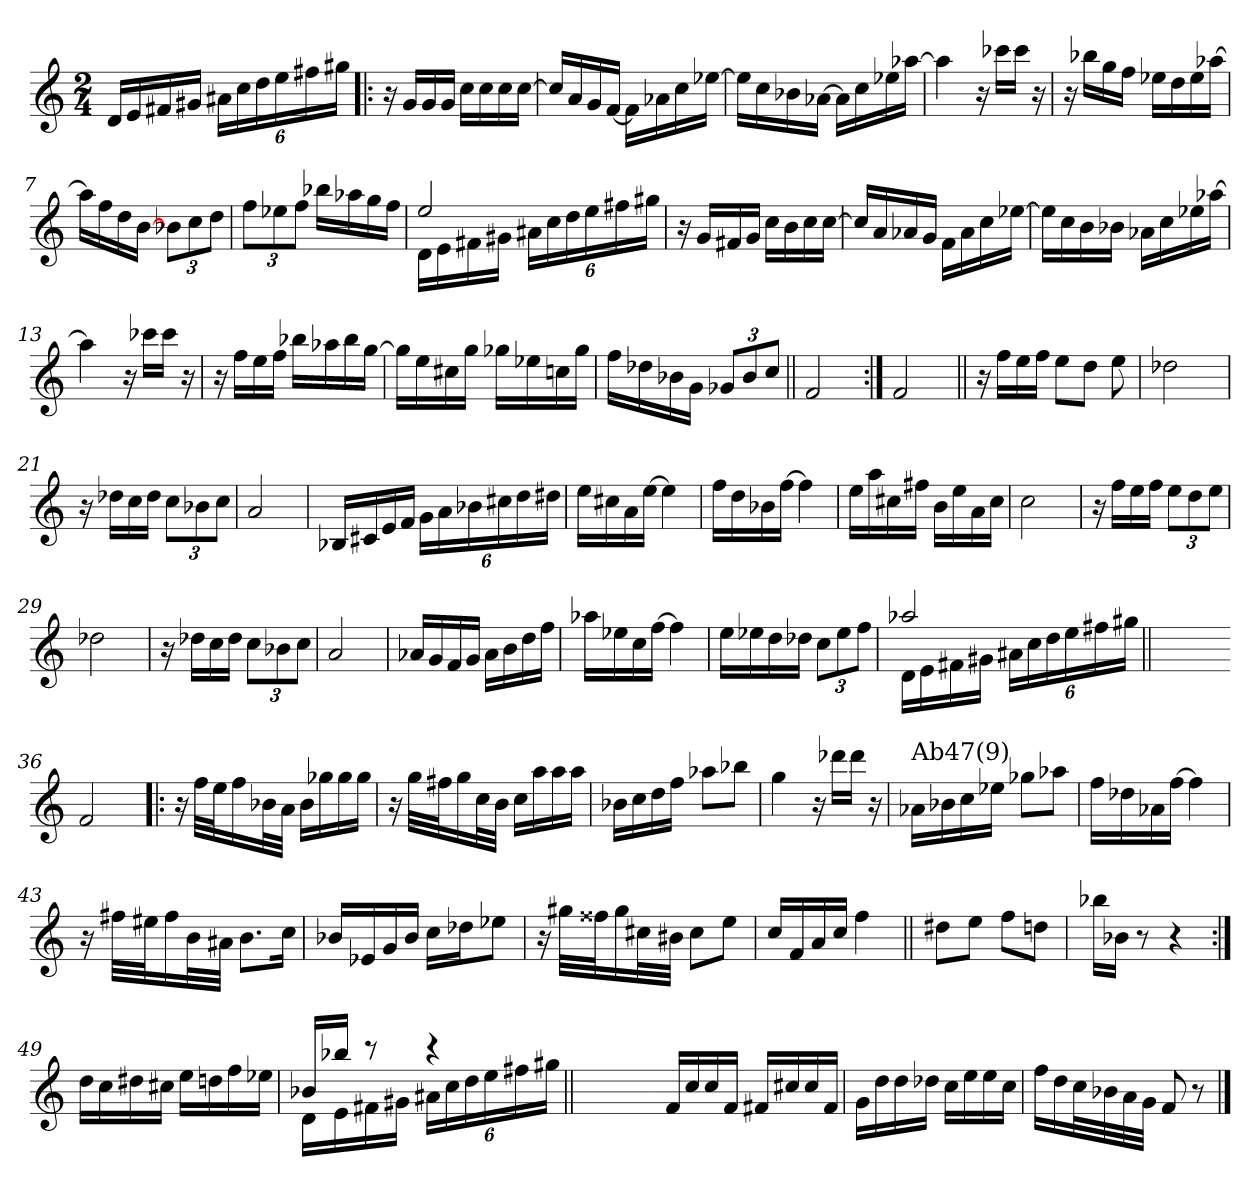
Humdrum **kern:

**kern
*part1
*staff1
*clefG2
*k[]
*C:
*M2/4
=1
16d/LL
16e/
16f#X/
16g#X/JJ
24a#X\LL
24cc\
24dd\
24ee\
24ff#X\
24gg#X\JJ
=2!|:
16r
16g/LL
16g/
16g/JJ
16cc\LL
16cc\
16cc\
[16cc\JJ
=3
16cc/LL]
16a/
16g/
[16f/JJ
16f\LL]
16a-X\
16cc\
[16ee-X\JJ
!!LO:LB:g=z
=4
16ee-\LL]
16cc\
16b-X\
[16a-X\JJ
16a-\LL]
16cc\
16ee-X\
[16aa-X\JJ
=5
4aa-\]
16r
16ccc-X\LL
16ccc-\JJ
16r
=6
16r
16bb-X\LL
16gg\
16ff\JJ
16ee-X\LL
16dd\
16ee-\
[16aa-X\JJ
=7
16aa-\LL]
16ff\
16dd\
[16b\JJ
12b-\L
12cc\
12dd\J
!!LO:LB:g=z
=8
12ff\L
12ee-X\
12ff\J
16bb-X\LL
16aa-X\
16gg\
16ff\JJ
=9
*^
2ee/	16d\LL
.	16e\
.	16f#X\
.	16g#X\JJ
.	24a#X\LL
.	24cc\
.	24dd\
.	24ee\
.	24ff#X\
.	24gg#X\JJ
*v	*v
=10
16r
16g/LL
16f#X/
16g/JJ
16cc\LL
16b\
16cc\
[16cc\JJ
=11
16cc/LL]
16a/
16a-X/
16g/JJ
16f\LL
16a-\
16cc\
[16ee-X\JJ
!!LO:LB:g=z
=12
16ee-\LL]
16cc\
16b\
16b-X\JJ
16a-X\LL
16cc\
16ee-X\
[16aa-X\JJ
=13
4aa-\]
16r
16ccc-X\LL
16ccc-\JJ
16r
=14
16r
16ff\LL
16ee\
16ff\JJ
16bb-X\LL
16aa-X\
16bb-\
[16gg\JJ
=15
16gg\LL]
16ee\
16cc#X\
16gg\JJ
16gg-X\LL
16ee-X\
16ccn\
16gg-\JJ
!!LO:LB:g=z
=16
16ff\LL
16dd-X\
16b-X\
16g\JJ
12g-X/L
12b-/
12cc/J
=17||
2f/
=18:|!
2f/
=19||
16r
16ff\LL
16ee\
16ff\JJ
8ee\L
8dd\J
8ee\
!!LO:LB:g=z
=20
2dd-X\
=21
16r
16dd-X\LL
16cc\
16dd-\JJ
12cc\L
12b-X\
12cc\J
=22
2a/
=23
16B-X/LL
16c#X/
16e/
16f/JJ
24g\LL
24a\
24b-X\
24cc#X\
24dd\
24dd#X\JJ
!!LO:LB:g=z
=24
16ee\LL
16cc#X\
16a\
[16ee\JJ
4ee\]
=25
16ff\LL
16dd\
16b-X\
[16ff\JJ
4ff\]
=26
16ee\LL
16aa\
16cc#X\
16ff#X\JJ
16b\LL
16ee\
16a\
16cc#\JJ
=27
2cc\
!!LO:LB:g=z
=28
16r
16ff\LL
16ee\
16ff\JJ
12ee\L
12dd\
12ee\J
=29
2dd-X\
=30
16r
16dd-X\LL
16cc\
16dd-\JJ
12cc\L
12b-X\
12cc\J
=31
2a/
!!LO:LB:g=z
=32
16a-X/LL
16g/
16f/
16g/JJ
16a-\LL
16b\
16dd\
16ff\JJ
=33
16aa-X\LL
16ee-X\
16cc\
[16ff\JJ
4ff\]
=34
16ee\LL
16ee-X\
16dd\
16dd-X\JJ
12cc\L
12ee-\
12ff\J
=35
*^
2aa-X/	16d\LL
.	16e\
.	16f#X\
.	16g#X\JJ
.	24a#X\LL
.	24cc\
.	24dd\
.	24ee\
.	24ff#X\
.	24gg#X\JJ
*v	*v
=35X1||
*stria0
2ryy
!!LO:PB:g=z
=36-
*stria5
2f/
=37!|:
16r
32ff\LLL
32ee\J
16ff\
32b-X\L
32a\JJJ
16b-\LL
16gg-X\
16gg-\
16gg-\JJ
=38
16r
32gg\LLL
32ff#X\J
16gg\
32cc\L
32b\JJJ
16cc\LL
16aa\
16aa\
16aa\JJ
=39
16b-X\LL
16cc\
16dd\
16ff\JJ
8aa-X\L
8bb-X\J
!!LO:LB:g=z
=40
4gg\
16r
16ddd-X\LL
16ddd-\JJ
16r
=41
!LO:TX:a:t=Ab47(9)
16a-X\LL
16b-X\
16cc\
16ee-X\JJ
8gg-X\L
8aa-X\J
=42
16ff\LL
16dd-X\
16a-X\
[16ff\JJ
4ff\]
=43
16r
32ff#X\LLL
32ee#X\J
16ff#\
32b\L
32a#X\JJJ
8.b\L
16cc\Jk
!!LO:LB:g=z
=44
16b-X/LL
16e-X/
16g/
16b-/JJ
16cc\LL
16dd-X\J
8ee-X\J
=45
16r
32gg#X\LLL
32ff##X\J
16gg#\
32cc#X\L
32b#X\JJJ
8cc#\L
8ee\J
=46
16cc/LL
16f/
16a/
16cc/JJ
4ff\
=47||
8dd#X\L
8ee\J
8ff\L
8ddn\J
!!LO:LB:g=z
=48
16bb-X\LL
16b-X\JJ
8r
4r
=49:|!
16dd\LL
16cc\
16dd#X\
16cc#X\JJ
16ee\LL
16ddn\
16ff\
16ee-X\JJ
=50
*^
16b-X/LL	16d\LL
16bb-X/JJ	16e\
8rbb	16f#X\
.	16g#X\JJ
4rbb	24a#X\LL
.	24cc\
.	24dd\
.	24ee\
.	24ff#X\
.	24gg#X\JJ
*v	*v
=50X2||
*stria0
2ryy
!!LO:LB:g=z
=51-
*stria5
16f/LL
16cc/
16cc/
16f/JJ
16f#X/LL
16cc#X/
16cc#/
16f#/JJ
=52
16g\LL
16dd\
16dd\
16dd-X\JJ
16cc\LL
16ee\
16ee\
16cc\JJ
=53
16ff\LL
16dd\
32cc\L
32b-X\
32a\
32g\JJJ
8f/
8r
==
*-
